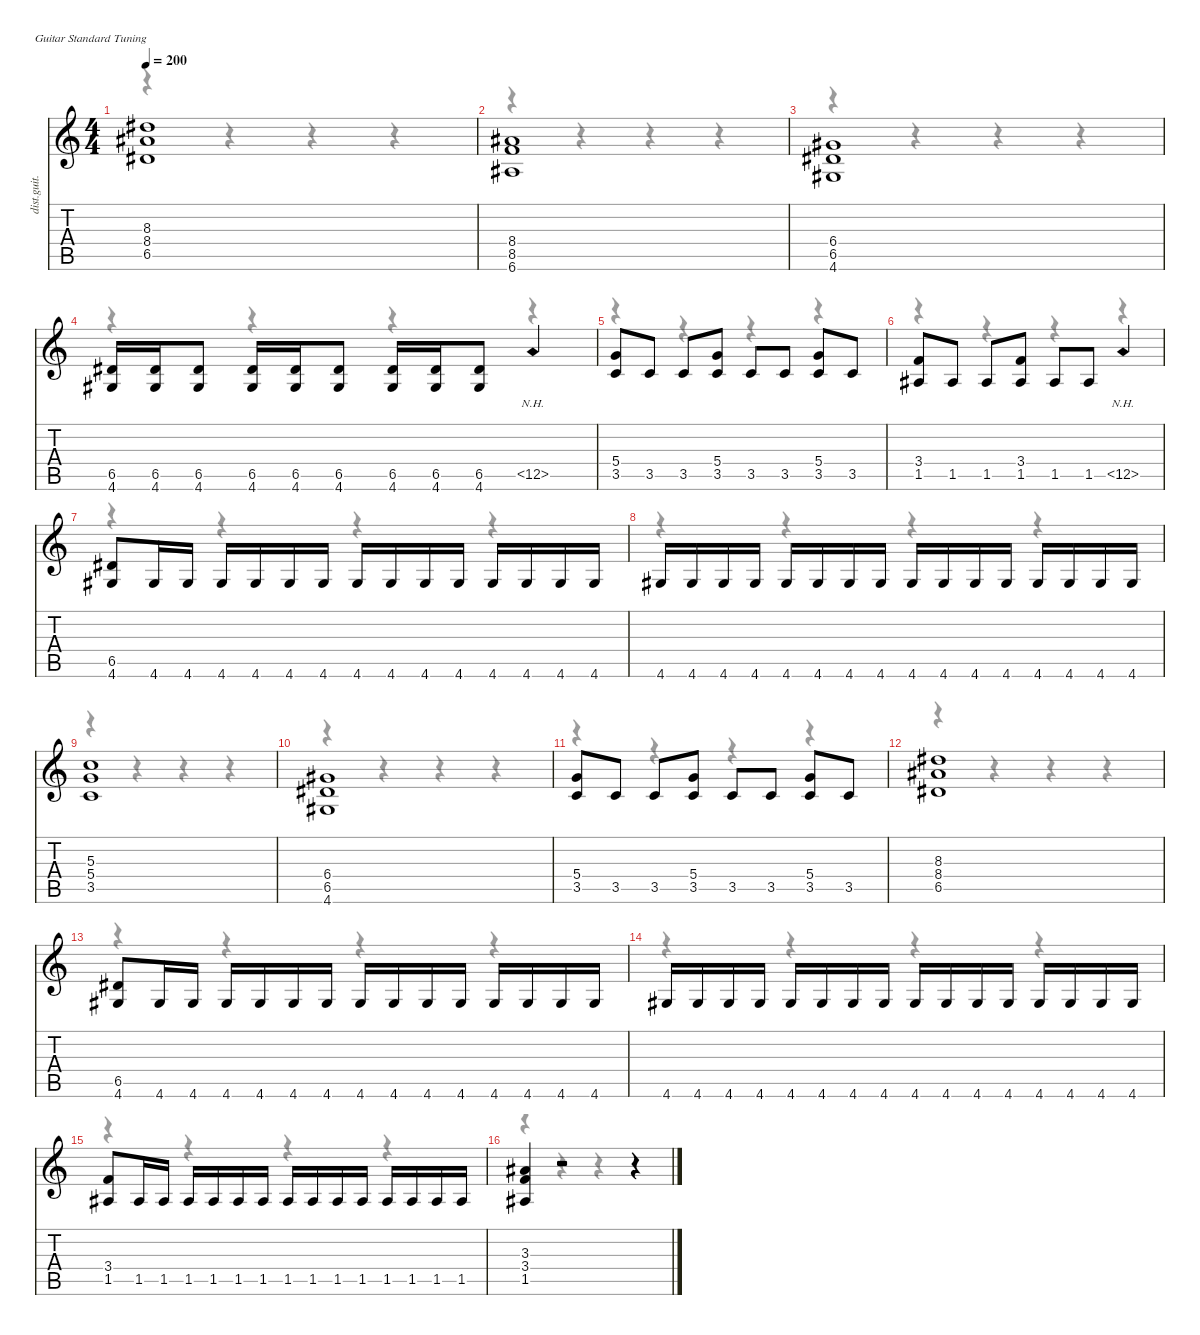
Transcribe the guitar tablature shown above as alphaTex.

\hideDynamics
\bracketExtendMode nobrackets
\otherSystemsTrackNameOrientation horizontal
\track ("Guitar 2" "dist.guit.") {instrument distortionguitar}
\staff {score tabs}
\tuning (E4 B3 G3 D3 A2 E2)
\voice
\ts (4 4)
\section ("" "")
\scale
0.98318
\tempo 200
\accidentals auto
\clef g2
\ottava regular
\simile none
\ks c
(8.3{acc #} 8.4{acc #} 6.5{acc #}).1{dy f} |
\scale
0.98318 (8.4{acc #} 8.5 6.6{acc #}).1 |
\scale
0.98318 (6.4{acc #} 6.5{acc #} 4.6{acc #}).1 |
\scale
0.98318 (6.5{acc #} 4.6{acc #}).16 (6.5{acc #} 4.6{acc #}).16 (6.5{acc #} 4.6{acc #}).8 (6.5{acc #} 4.6{acc #}).16 (6.5{acc #} 4.6{acc #}).16 (6.5{acc #} 4.6{acc #}).8 (6.5{acc #} 4.6{acc #}).16 (6.5{acc #} 4.6{acc #}).16 (6.5{acc #} 4.6{acc #}).8 6.5{nh acc #}.4 |
\scale
1.08584 (5.4 3.5).8 3.5.8 3.5.8 (5.4 3.5).8 3.5.8 3.5.8 (5.4 3.5).8 3.5.8 |
\scale
0.97889 (3.4 1.5{acc #}).8 1.5{acc #}.8 1.5{acc #}.8 (3.4 1.5{acc #}).8 1.5{acc #}.8 1.5{acc #}.8 1.5{nh acc #}.4 |
\scale
0.971534 (6.5{acc #} 4.6{acc #}).8 4.6{acc #}.16 4.6{acc #}.16 4.6{acc #}.16 4.6{acc #}.16 4.6{acc #}.16 4.6{acc #}.16 4.6{acc #}.16 4.6{acc #}.16 4.6{acc #}.16 4.6{acc #}.16 4.6{acc #}.16 4.6{acc #}.16 4.6{acc #}.16 4.6{acc #}.16 |
\scale
0.991247 4.6{acc #}.16 4.6{acc #}.16 4.6{acc #}.16 4.6{acc #}.16 4.6{acc #}.16 4.6{acc #}.16 4.6{acc #}.16 4.6{acc #}.16 4.6{acc #}.16 4.6{acc #}.16 4.6{acc #}.16 4.6{acc #}.16 4.6{acc #}.16 4.6{acc #}.16 4.6{acc #}.16 4.6{acc #}.16 |
\section ("" "")
\scale
1.00096 (5.3 5.4 3.5).1 |
\scale
0.971534 (6.4{acc #} 6.5{acc #} 4.6{acc #}).1 |
\scale
1.07235 (5.4 3.5).8 3.5.8 3.5.8 (5.4 3.5).8 3.5.8 3.5.8 (5.4 3.5).8 3.5.8 |
\scale
0.980115 (8.3{acc #} 8.4{acc #} 6.5{acc #}).1 |
\scale
0.980115 (6.5{acc #} 4.6{acc #}).8 4.6{acc #}.16 4.6{acc #}.16 4.6{acc #}.16 4.6{acc #}.16 4.6{acc #}.16 4.6{acc #}.16 4.6{acc #}.16 4.6{acc #}.16 4.6{acc #}.16 4.6{acc #}.16 4.6{acc #}.16 4.6{acc #}.16 4.6{acc #}.16 4.6{acc #}.16 |
\scale
0.987471 4.6{acc #}.16 4.6{acc #}.16 4.6{acc #}.16 4.6{acc #}.16 4.6{acc #}.16 4.6{acc #}.16 4.6{acc #}.16 4.6{acc #}.16 4.6{acc #}.16 4.6{acc #}.16 4.6{acc #}.16 4.6{acc #}.16 4.6{acc #}.16 4.6{acc #}.16 4.6{acc #}.16 4.6{acc #}.16 |
\scale
0.987471 (3.4 1.5{acc #}).8 1.5{acc #}.16 1.5{acc #}.16 1.5{acc #}.16 1.5{acc #}.16 1.5{acc #}.16 1.5{acc #}.16 1.5{acc #}.16 1.5{acc #}.16 1.5{acc #}.16 1.5{acc #}.16 1.5{acc #}.16 1.5{acc #}.16 1.5{acc #}.16 1.5{acc #}.16 |
\scale
0.992473 (3.3{acc #} 3.4 1.5{acc #}).4 r.2 r.4
\voice
\clef g2
\ottava regular
\simile none
\ks c
r.4{dy mf} r.4 r.4 r.4 |
r.4 r.4 r.4 r.4 |
r.4 r.4 r.4 r.4 |
r.4 r.4 r.4 r.4 |
r.4 r.4 r.4 r.4 |
r.4 r.4 r.4 r.4 |
r.4 r.4 r.4 r.4 |
r.4 r.4 r.4 r.4 |
r.4 r.4 r.4 r.4 |
r.4 r.4 r.4 r.4 |
r.4 r.4 r.4 r.4 |
r.4 r.4 r.4 r.4 |
r.4 r.4 r.4 r.4 |
r.4 r.4 r.4 r.4 |
r.4 r.4 r.4 r.4 |
r.4 r.4 r.4 r.4
